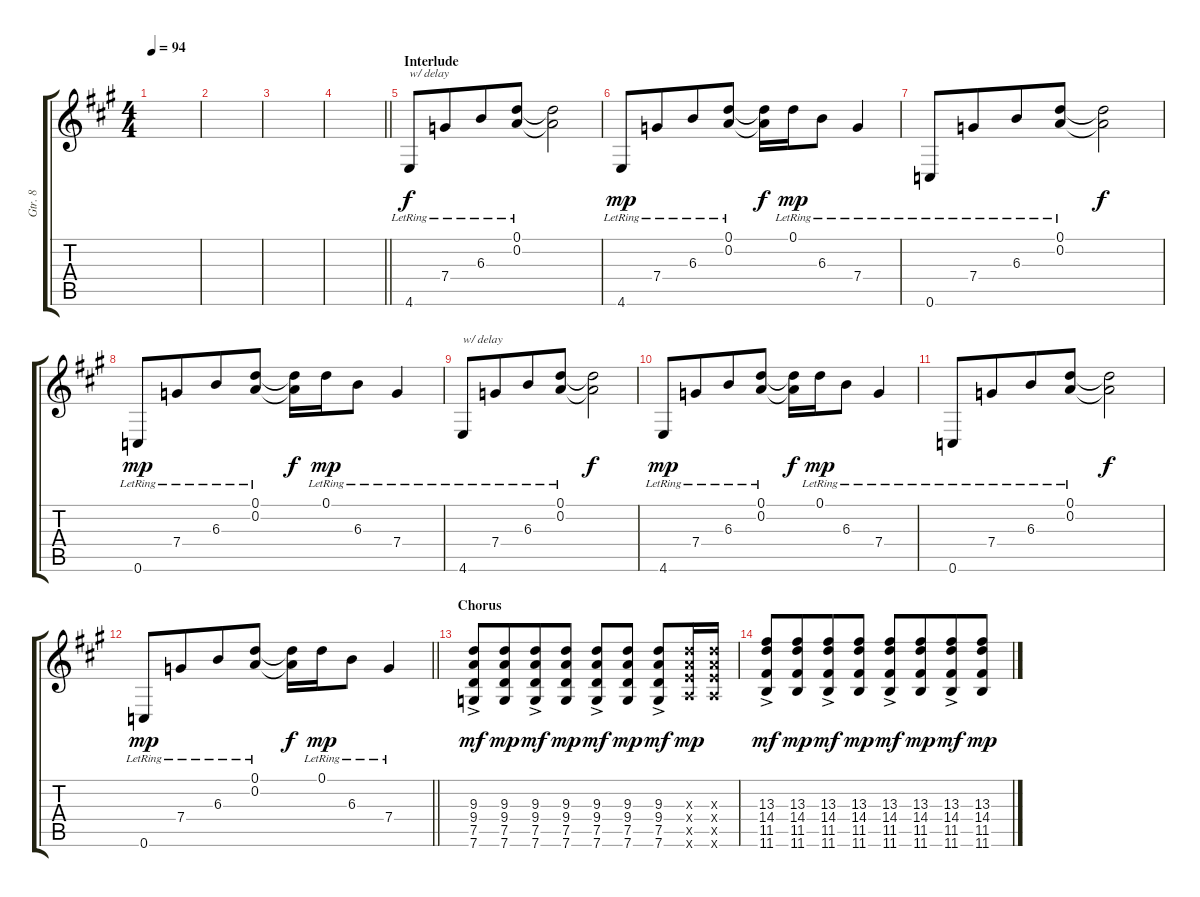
\track ("Gtr. 8" "Gtr. 8") {instrument electricbassfinger}
\staff {score tabs}
\tuning (D4 A3 F3 C3 G2 C2) {hide}
\ts (4 4)
\tempo 94
\clef g2
\ks a
|
|
|
\barLineRight lightlight
|
\section ("" "Interlude")
4.6{lr}.8{txt "w/ delay"} 7.4{lr}.8{beam merge} 6.3{lr}.8 (0.1{lr} 0.2{lr}).8 (0.1{t} 0.2{t}).2{dy f} |
4.6{lr}.8{dy mp} 7.4{lr}.8{beam merge} 6.3{lr}.8 (0.1{lr} 0.2{lr}).8 (0.1{t} 0.2{t}).16{dy f} 0.1{lr}.16{dy mp} 6.3{lr}.8 7.4{lr}.4 |
0.6{lr}.8 7.4{lr}.8{beam merge} 6.3{lr}.8 (0.1{lr} 0.2{lr}).8 (0.1{t} 0.2{t}).2{dy f} |
0.6{lr}.8{dy mp} 7.4{lr}.8{beam merge} 6.3{lr}.8 (0.1{lr} 0.2{lr}).8 (0.1{t} 0.2{t}).16{dy f} 0.1{lr}.16{dy mp} 6.3{lr}.8 7.4{lr}.4 |
4.6{lr}.8{txt "w/ delay"} 7.4{lr}.8{beam merge} 6.3{lr}.8 (0.1{lr} 0.2{lr}).8 (0.1{t} 0.2{t}).2{dy f} |
4.6{lr}.8{dy mp} 7.4{lr}.8{beam merge} 6.3{lr}.8 (0.1{lr} 0.2{lr}).8 (0.1{t} 0.2{t}).16{dy f} 0.1{lr}.16{dy mp} 6.3{lr}.8 7.4{lr}.4 |
0.6{lr}.8 7.4{lr}.8{beam merge} 6.3{lr}.8 (0.1{lr} 0.2{lr}).8 (0.1{t} 0.2{t}).2{dy f} |
\barLineRight lightlight
0.6{lr}.8{dy mp} 7.4{lr}.8{beam merge} 6.3{lr}.8 (0.1{lr} 0.2{lr}).8 (0.1{t} 0.2{t}).16{dy f} 0.1{lr}.16{dy mp} 6.3{lr}.8 7.4{lr}.4 |
\section ("" "Chorus")
(9.3{ac} 9.4{ac} 7.5{ac} 7.6{ac}).8{dy mf} (9.3 9.4 7.5 7.6).8{dy mp beam merge} (9.3{ac} 9.4{ac} 7.5{ac} 7.6{ac}).8{dy mf} (9.3 9.4 7.5 7.6).8{dy mp} (9.3{ac} 9.4{ac} 7.5{ac} 7.6{ac}).8{dy mf} (9.3 9.4 7.5 7.6).8{dy mp} (9.3{ac} 9.4{ac} 7.5{ac} 7.6{ac}).8{dy mf} (9.3{x} 9.4{x} 9.5{x} 9.6{x}).16{dy mp} (9.3{x} 9.4{x} 9.5{x} 9.6{x}).16 |
(13.3{ac} 14.4{ac} 11.5{ac} 11.6{ac}).8{dy mf} (13.3 14.4 11.5 11.6).8{dy mp beam merge} (13.3{ac} 14.4{ac} 11.5{ac} 11.6{ac}).8{dy mf} (13.3 14.4 11.5 11.6).8{dy mp} (13.3{ac} 14.4{ac} 11.5{ac} 11.6{ac}).8{dy mf} (13.3 14.4 11.5 11.6).8{dy mp beam merge} (13.3{ac} 14.4{ac} 11.5{ac} 11.6{ac}).8{dy mf} (13.3 14.4 11.5 11.6).8{dy mp}
